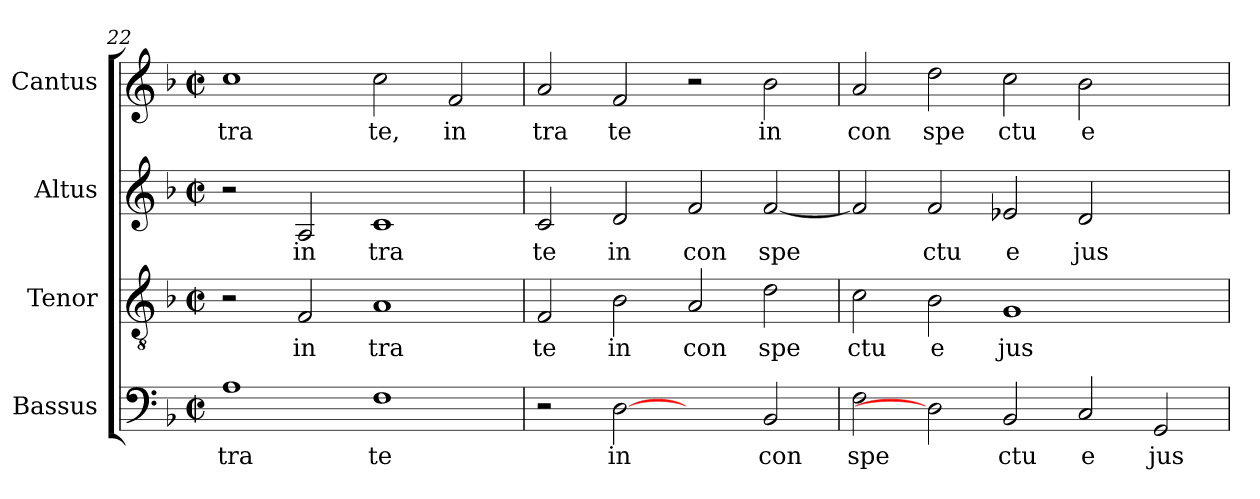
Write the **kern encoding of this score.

**kern	**text	**kern	**text	**kern	**text	**kern	**text
*part4	*part4	*part3	*part3	*part2	*part2	*part1	*part1
*staff4	*staff4	*staff3	*staff3	*staff2	*staff2	*staff1	*staff1
*I"Bassus	*	*I"Tenor	*	*I"Altus	*	*I"Cantus	*
*clefF4	*	*clefGv2	*	*clefG2	*	*clefG2	*
*k[b-]	*	*k[b-]	*	*k[b-]	*	*k[b-]	*
*F:	*	*F:	*	*F:	*	*F:	*
*M2/2	*	*M2/2	*	*M2/2	*	*M2/2	*
*met(c|)	*	*met(c|)	*	*met(c|)	*	*met(c|)	*
=22	=22	=22	=22	=22	=22	=22	=22
!	!LO:LY:b:cj	!	!	!	!	!	!LO:LY:b:cj
1A	tra	2r	.	2r	.	1cc	tra
!	!	!	!LO:LY:b:cj	!	!LO:LY:b:cj	!	!
.	.	2F/	in	2A/	in	.	.
!	!LO:LY:b:cj	!	!LO:LY:b:cj	!	!LO:LY:b:cj	!	!LO:LY:b:cj
1F	te	1A	tra	1c	tra	2cc\	te,
!	!	!	!	!	!	!	!LO:LY:b:cj
.	.	.	.	.	.	2f/	in
=23	=23	=23	=23	=23	=23	=23	=23
!	!	!	!LO:LY:b:cj	!	!LO:LY:b:cj	!	!LO:LY:b:cj
2r	.	2F/	te	2c/	te	2a/	tra
!	!LO:LY:b:cj	!	!LO:LY:b:cj	!	!LO:LY:b:cj	!	!LO:LY:b:cj
[2D	in	2B-\	in	2d/	in	2f/	te
!	!	!	!LO:LY:b:cj	!	!LO:LY:b:cj	!	!
2ryy	.	2A/	con	2f/	con	2r	.
!	!LO:LY:b:cj	!	!LO:LY:b:cj	!	!LO:LY:b	!	!LO:LY:b:cj
2BB-/	con	2d\	spe	[<2f/	spe	2b-\	in
=24	=24	=24	=24	=24	=24	=24	=24
!	!LO:LY:b:cj	!	!LO:LY:b:cj	!	!	!	!LO:LY:b:cj
2F\	spe	2c\	ctu	2f/]	.	2a/	con
!	!	!	!LO:LY:b:cj	!	!LO:LY:b:cj	!	!LO:LY:b:cj
2D]	.	2B-\	e	2f/	ctu	2dd\	spe
!	!LO:LY:b:cj	!	!LO:LY:b:cj	!	!LO:LY:b:cj	!	!LO:LY:b:cj
2BB-/	ctu	1G	jus	2e-X/	e	2cc\	ctu
!	!LO:LY:b:cj	!	!	!	!LO:LY:b:cj	!	!LO:LY:b:cj
2C/	e	.	.	2d/	jus	2b-\	e
!	!LO:LY:b:cj	!	!	!	!	!	!
2GG/	jus	2ryy	.	2ryy	.	2ryy	.
=	=	=	=	=	=	=	=
*-	*-	*-	*-	*-	*-	*-	*-
